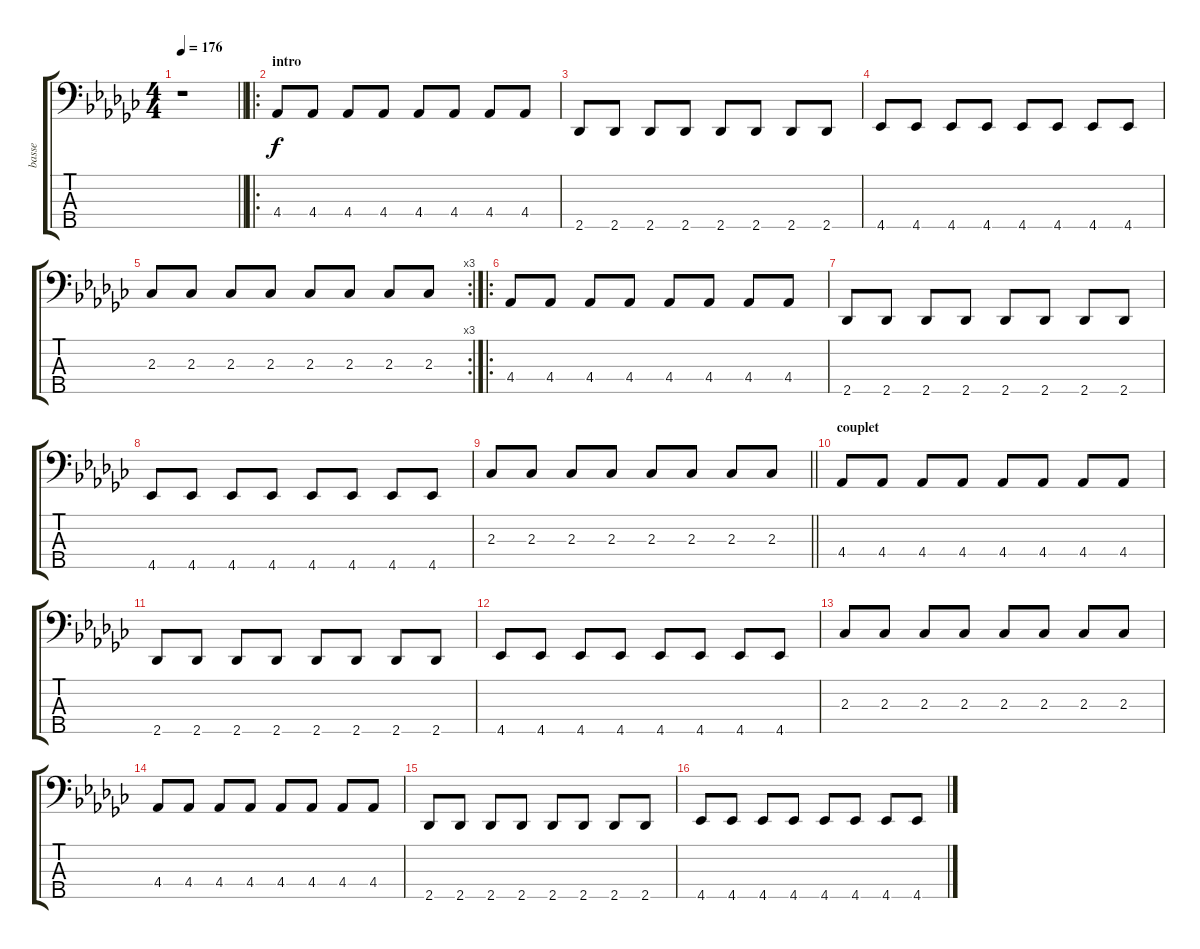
\track ("basse" "basse") {instrument electricbasspick}
\staff {score tabs}
\tuning (G2 D2 A1 E1 B0) {hide}
\ts (4 4)
\tempo 176
\clef f4
\barLineRight lightlight
\ks gb
r.1{dy f instrument electricbasspick} |
\ro
\section ("" "intro")
4.4.8 4.4.8 4.4.8 4.4.8 4.4.8 4.4.8 4.4.8 4.4.8 |
2.5.8 2.5.8 2.5.8 2.5.8 2.5.8 2.5.8 2.5.8 2.5.8 |
4.5.8 4.5.8 4.5.8 4.5.8 4.5.8 4.5.8 4.5.8 4.5.8 |
\rc 3
2.3.8 2.3.8 2.3.8 2.3.8 2.3.8 2.3.8 2.3.8 2.3.8 |
\ro
4.4.8 4.4.8 4.4.8 4.4.8 4.4.8 4.4.8 4.4.8 4.4.8 |
2.5.8 2.5.8 2.5.8 2.5.8 2.5.8 2.5.8 2.5.8 2.5.8 |
4.5.8 4.5.8 4.5.8 4.5.8 4.5.8 4.5.8 4.5.8 4.5.8 |
\barLineRight lightlight
2.3.8 2.3.8 2.3.8 2.3.8 2.3.8 2.3.8 2.3.8 2.3.8 |
\section ("" "couplet")
4.4.8 4.4.8 4.4.8 4.4.8 4.4.8 4.4.8 4.4.8 4.4.8 |
2.5.8 2.5.8 2.5.8 2.5.8 2.5.8 2.5.8 2.5.8 2.5.8 |
4.5.8 4.5.8 4.5.8 4.5.8 4.5.8 4.5.8 4.5.8 4.5.8 |
2.3.8 2.3.8 2.3.8 2.3.8 2.3.8 2.3.8 2.3.8 2.3.8 |
4.4.8 4.4.8 4.4.8 4.4.8 4.4.8 4.4.8 4.4.8 4.4.8 |
2.5.8 2.5.8 2.5.8 2.5.8 2.5.8 2.5.8 2.5.8 2.5.8 |
4.5.8 4.5.8 4.5.8 4.5.8 4.5.8 4.5.8 4.5.8 4.5.8
